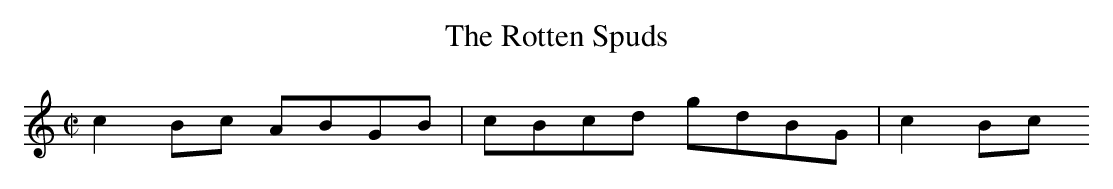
X:1
T:Rotten Spuds, The
M:C|
L:1/8
K:C
c2Bc ABGB|cBcd gdBG|c2 Bc...
